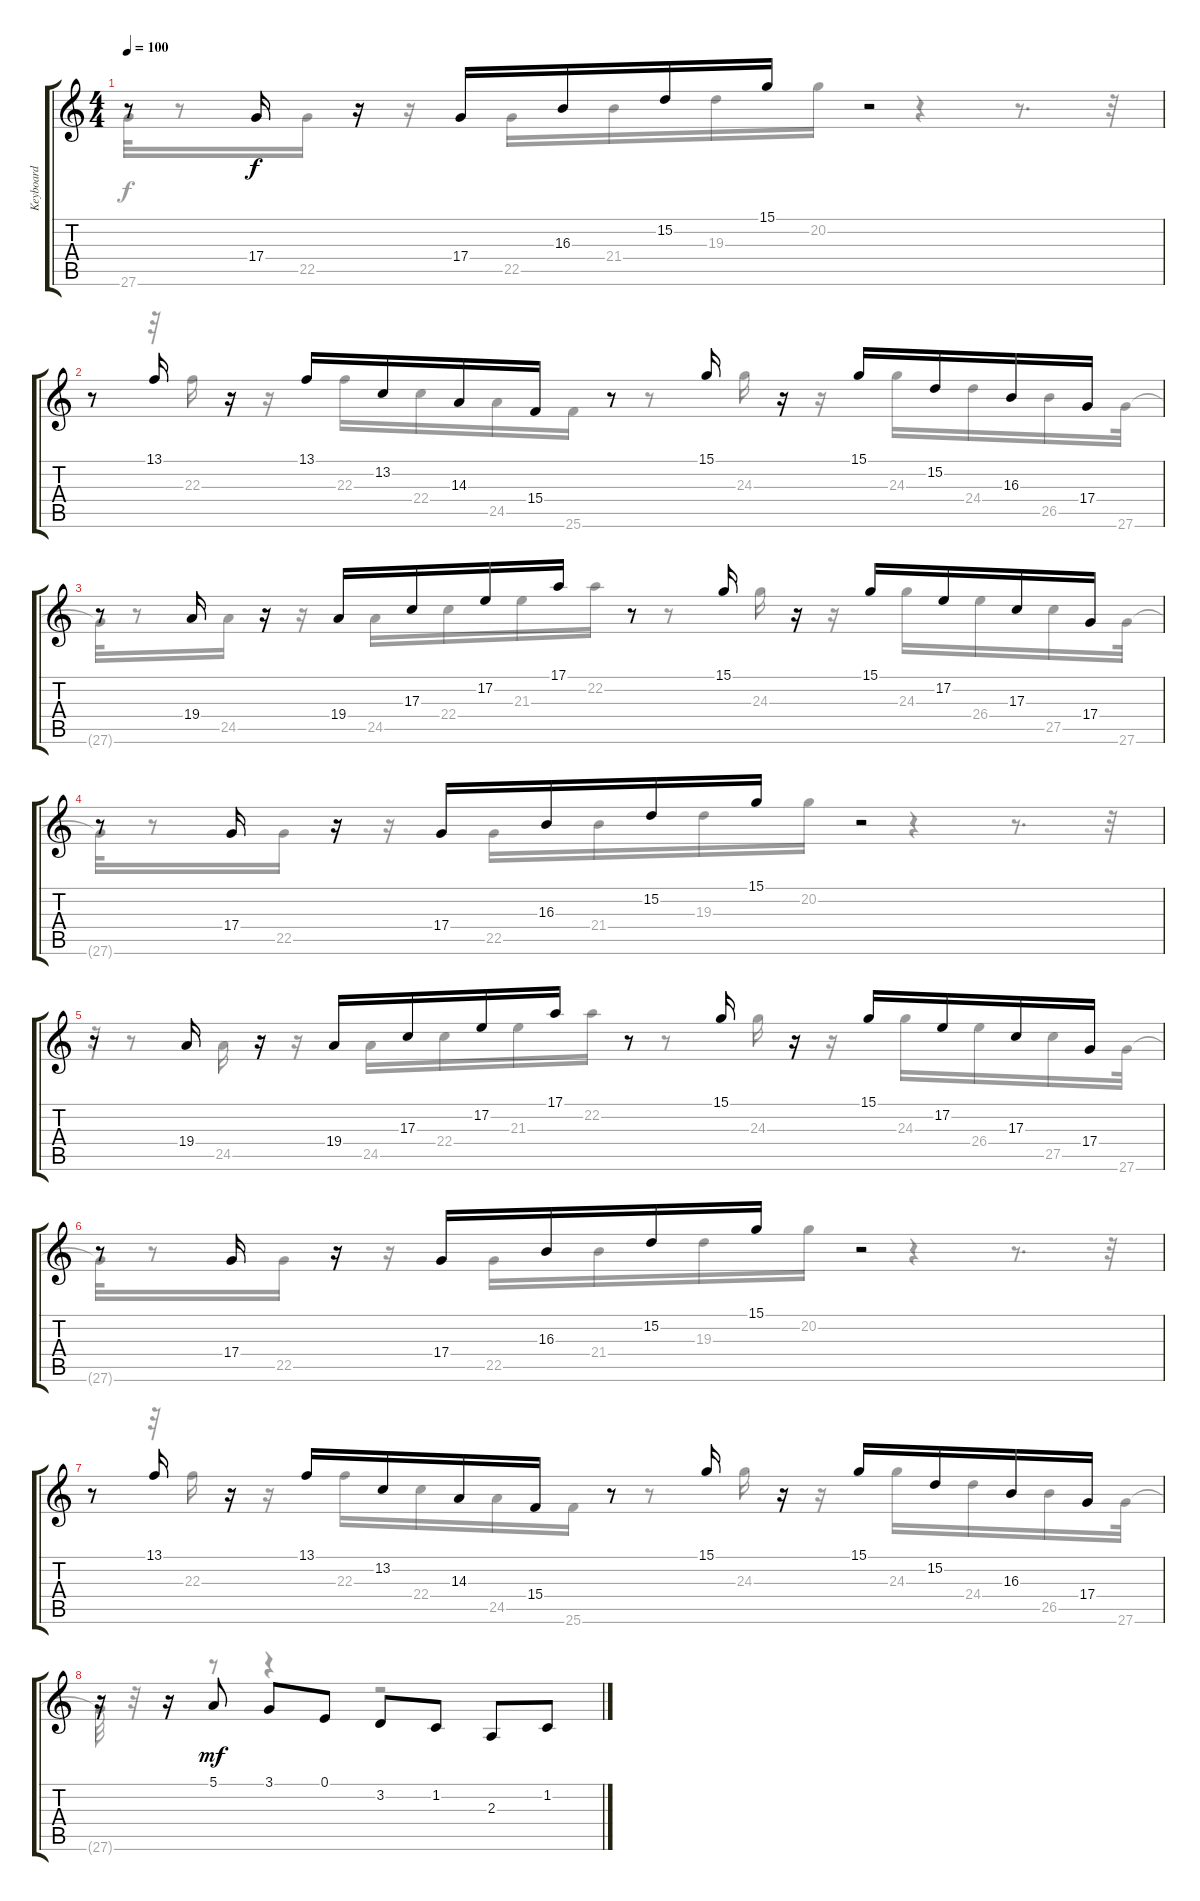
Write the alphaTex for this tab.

\track ("Keyboard" "Keyboard") {instrument recorder}
\staff {score tabs}
\tuning (E4 B3 G3 D3 A2 E2) {hide}
\voice
\ts (4 4)
\tempo 100
\clef g2
\ks c
r.8{dy f} 17.4.16 r.16 17.4.16 16.3.16 15.2.16 15.1.16 r.2 |
r.8 13.1.16 r.16 13.1.16 13.2.16 14.3.16 15.4.16 r.8 15.1.16 r.16 15.1.16 15.2.16 16.3.16 17.4.16 |
r.8 19.4.16 r.16 19.4.16 17.3.16 17.2.16 17.1.16 r.8 15.1.16 r.16 15.1.16 17.2.16 17.3.16 17.4.16 |
r.8 17.4.16 r.16 17.4.16 16.3.16 15.2.16 15.1.16 r.2 |
r.8 19.4.16 r.16 19.4.16 17.3.16 17.2.16 17.1.16 r.8 15.1.16 r.16 15.1.16 17.2.16 17.3.16 17.4.16 |
r.8 17.4.16 r.16 17.4.16 16.3.16 15.2.16 15.1.16 r.2 |
r.8 13.1.16 r.16 13.1.16 13.2.16 14.3.16 15.4.16 r.8 15.1.16 r.16 15.1.16 15.2.16 16.3.16 17.4.16 |
r.16 r.16{instrument pizzicatostrings} 5.1.8{dy mf} 3.1.8 0.1.8 3.2.8 1.2.8 2.3.8 1.2.8
\voice
\clef g2
\ottava regular
\simile none
\ks c
27.6{t}.32{dy f} r.8 22.5.16 r.16 22.5.16 21.4.16 19.3.16 20.2.16 r.4 r.8{d} r.32 |
r.8 r.32 22.3.16 r.16 22.3.16 22.4.16 24.5.16 25.6.16 r.8 24.3.16 r.16 24.3.16 24.4.16 26.5.16 27.6.32 |
27.6{t}.32 r.8 24.5.16 r.16 24.5.16 22.4.16 21.3.16 22.2.16 r.8 24.3.16 r.16 24.3.16 26.4.16 27.5.16 27.6.32 |
27.6{t}.32 r.8 22.5.16 r.16 22.5.16 21.4.16 19.3.16 20.2.16 r.4 r.8{d} r.32 |
r.32 r.8 24.5.16 r.16 24.5.16 22.4.16 21.3.16 22.2.16 r.8 24.3.16 r.16 24.3.16 26.4.16 27.5.16 27.6.32 |
27.6{t}.32 r.8 22.5.16 r.16 22.5.16 21.4.16 19.3.16 20.2.16 r.4 r.8{d} r.32 |
r.8 r.32 22.3.16 r.16 22.3.16 22.4.16 24.5.16 25.6.16 r.8 24.3.16 r.16 24.3.16 24.4.16 26.5.16 27.6.32 |
27.6{t}.32 r.32 r.16 r.8 r.4 r.2
